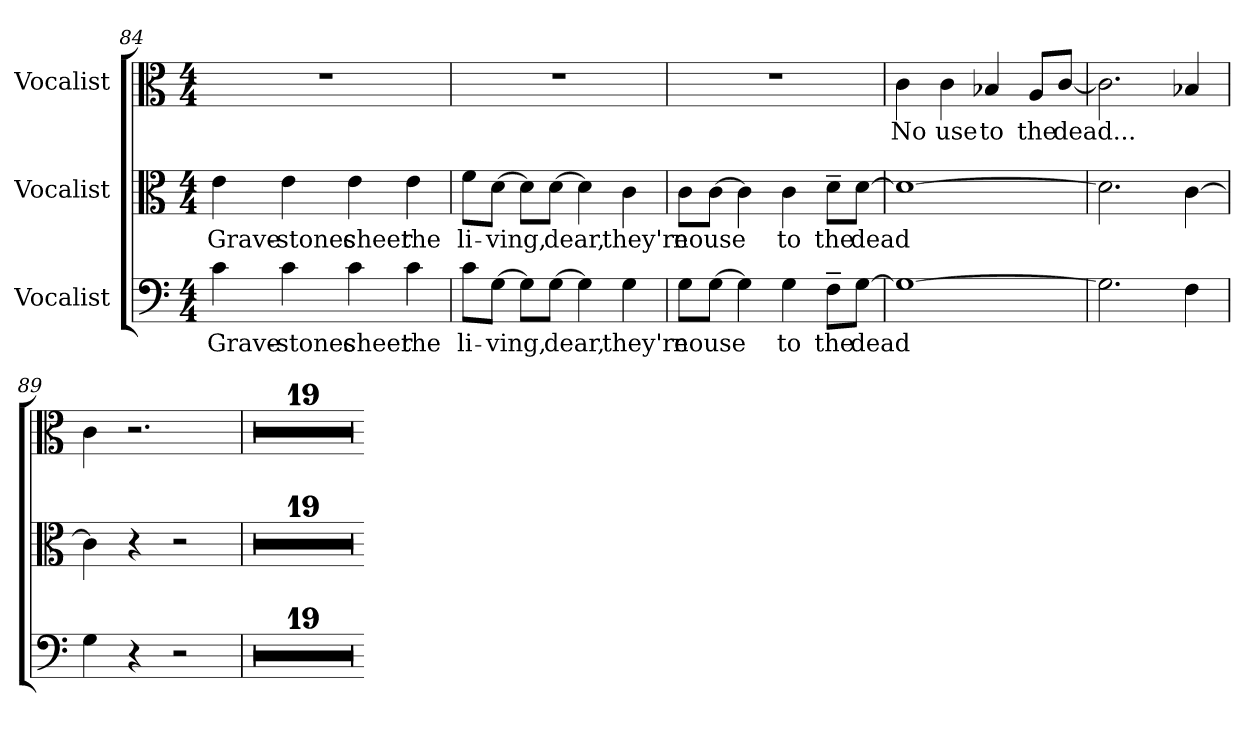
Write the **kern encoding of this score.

**kern	**text	**kern	**text	**kern	**text
*part3	*part3	*part2	*part2	*part1	*part1
*staff3	*staff3	*staff2	*staff2	*staff1	*staff1
*I"Vocalist	*	*I"Vocalist	*	*I"Vocalist	*
*clefF4	*	*clefC3	*	*clefC3	*
*M4/4	*	*M4/4	*	*M4/4	*
=84	=84	=84	=84	=84	=84
4c	Grave-	4e	Grave-	1r	.
4c	-stones	4e	-stones	.	.
4c	cheer	4e	cheer	.	.
4c	the	4e	the	.	.
=85	=85	=85	=85	=85	=85
8c\L	li-	8f\L	li-	1r	.
[8G\J	-ving,	[8d\J	-ving,	.	.
8G\L]	_	8d\L]	_	.	.
[8G\J	dear,	[8d\J	dear,	.	.
4G]	_	4d]	_	.	.
4G	they're	4c	they're	.	.
=86	=86	=86	=86	=86	=86
8G\L	no	8c\L	no	1r	.
[8G\J	use	[8c\J	use	.	.
4G]	_	4c]	_	.	.
4G	to	4c	to	.	.
8F~\L	the	8d~\L	the	.	.
[8G\J	dead	[8d\J	dead	.	.
=87	=87	=87	=87	=87	=87
1G_	_	1d_	_	4c	No
.	.	.	.	4c	use
.	.	.	.	4B-X	to
.	.	.	.	8A/L	the
.	.	.	.	[8c/J	dead...
=88	=88	=88	=88	=88	=88
2.G]	_	2.d]	_	2.c]	_
4F	_	[4c	_	4B-X	_
=89	=89	=89	=89	=89	=89
4G	_	4c]	_	4c	_
4r	.	4r	.	2.r	.
2r	.	2r	.	.	.
=90	=90	=90	=90	=90	=90
1r	.	1r	.	1r	.
=91	=91	=91	=91	=91	=91
1r	.	1r	.	1r	.
=92	=92	=92	=92	=92	=92
1r	.	1r	.	1r	.
=93	=93	=93	=93	=93	=93
1r	.	1r	.	1r	.
=94	=94	=94	=94	=94	=94
1r	.	1r	.	1r	.
=95	=95	=95	=95	=95	=95
1r	.	1r	.	1r	.
=96	=96	=96	=96	=96	=96
1r	.	1r	.	1r	.
=97	=97	=97	=97	=97	=97
1r	.	1r	.	1r	.
=98	=98	=98	=98	=98	=98
1r	.	1r	.	1r	.
=99	=99	=99	=99	=99	=99
1r	.	1r	.	1r	.
=100	=100	=100	=100	=100	=100
1r	.	1r	.	1r	.
=101	=101	=101	=101	=101	=101
1r	.	1r	.	1r	.
=102	=102	=102	=102	=102	=102
1r	.	1r	.	1r	.
=103	=103	=103	=103	=103	=103
1r	.	1r	.	1r	.
=104	=104	=104	=104	=104	=104
1r	.	1r	.	1r	.
=105	=105	=105	=105	=105	=105
1r	.	1r	.	1r	.
=106	=106	=106	=106	=106	=106
1r	.	1r	.	1r	.
=107	=107	=107	=107	=107	=107
1r	.	1r	.	1r	.
=108	=108	=108	=108	=108	=108
1r	.	1r	.	1r	.
=-	=-	=-	=-	=-	=-
*-	*-	*-	*-	*-	*-
